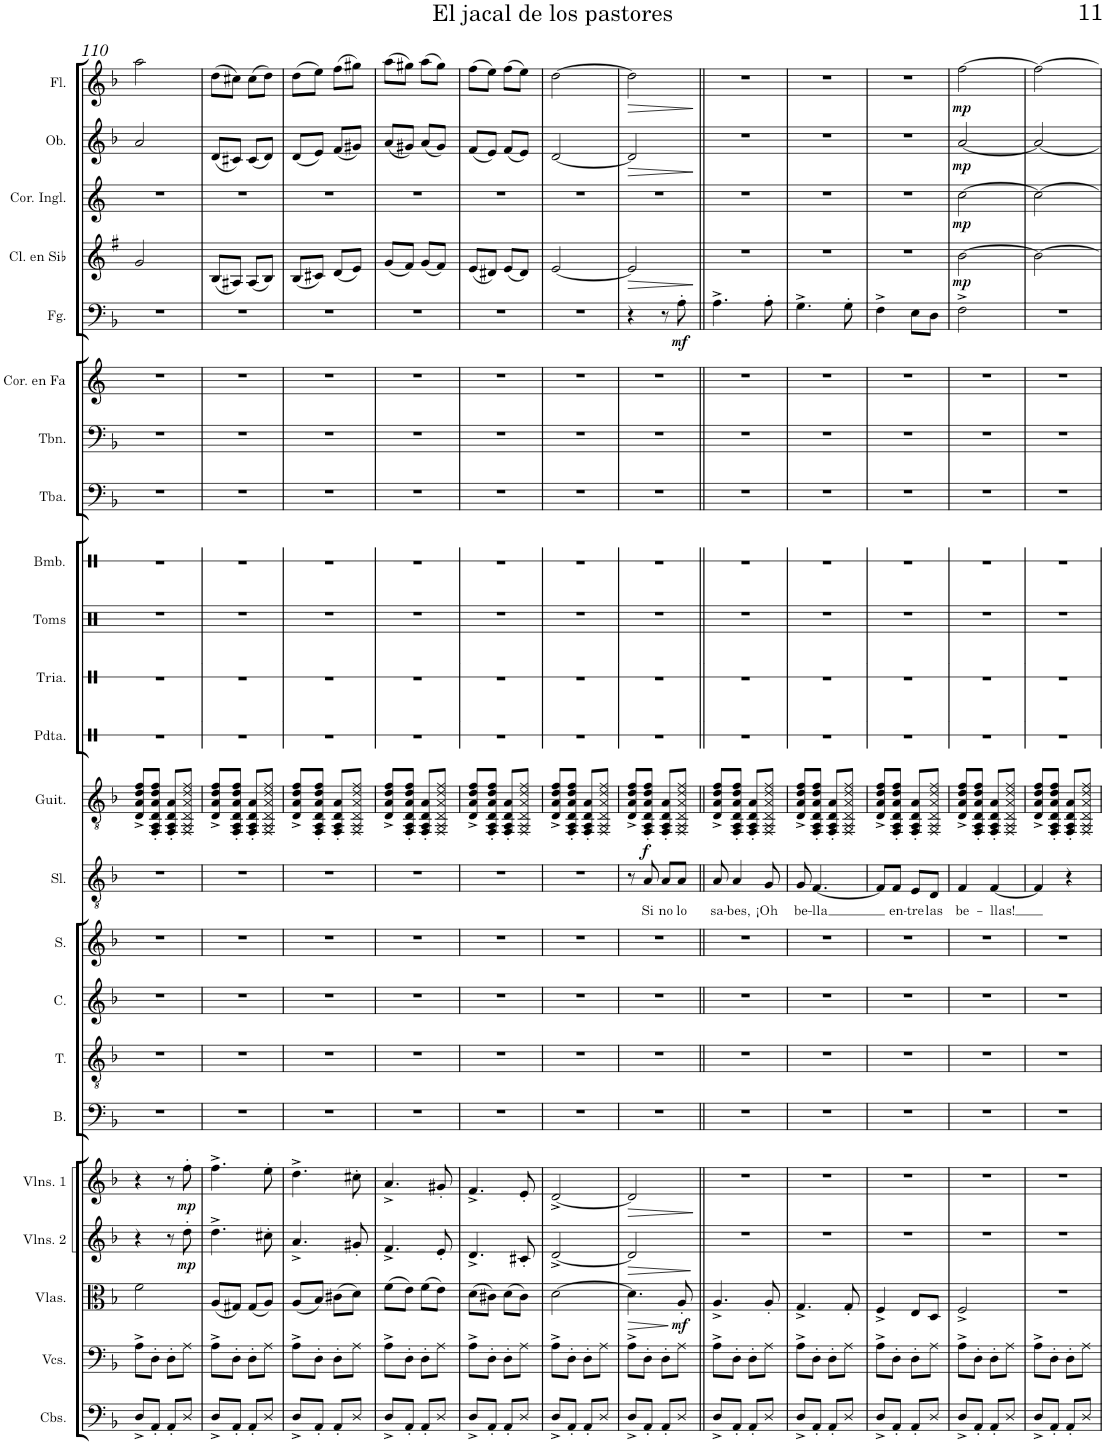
**kern	**kern	**kern	**dynam	**kern	**dynam	**kern	**dynam	**kern	**kern	**kern	**kern	**kern	**text	**dynam	**kern	**kern	**kern	**kern	**kern	**kern	**kern	**kern	**kern	**dynam	**kern	**dynam	**kern	**dynam	**kern	**dynam	**kern	**dynam
*part23	*part22	*part21	*part21	*part20	*part20	*part19	*part19	*part18	*part17	*part16	*part15	*part14	*part14	*part14	*part13	*part12	*part11	*part10	*part9	*part8	*part7	*part6	*part5	*part5	*part4	*part4	*part3	*part3	*part2	*part2	*part1	*part1
*staff23	*staff22	*staff21	*staff21	*staff20	*staff20	*staff19	*staff19	*staff18	*staff17	*staff16	*staff15	*staff14	*staff14	*staff14	*staff13	*staff12	*staff11	*staff10	*staff9	*staff8	*staff7	*staff6	*staff5	*staff5	*staff4	*staff4	*staff3	*staff3	*staff2	*staff2	*staff1	*staff1
*I"Contrabajos	*I"Violonchelos	*I"Violas	*	*I"Violines 2	*	*I"Violines 1	*	*I"Bajo	*I"Tenor	*I"Contralto	*I"Soprano	*I"Solista	*	*	*I"Guitarra	*I"Pandereta	*I"Triángulo	*I"Toms	*I"Bombo	*I"Tuba	*I"Trombón	*I"Trompa en Fa	*I"Fagot	*	*I"Clarinete en Sib	*	*I"Corno inglés	*	*I"Oboe	*	*I"Flauta	*
*I'Cbs.	*I'Vcs.	*I'Vlas.	*	*I'Vlns. 2	*	*I'Vlns. 1	*	*I'B.	*I'T.	*I'C.	*I'S.	*I'Sl.	*	*	*I'Guit.	*I'Pdta.	*	*I'Toms	*I'Bmb.	*I'Tba.	*I'Tbn.	*	*I'Fg.	*	*I'Cl. en Sib	*	*I'Cor. Ingl.	*	*I'Ob.	*	*I'Fl.	*
!!LO:PB:g=z
*clefF4	*clefF4	*clefC3	*	*clefG2	*	*clefG2	*	*clefF4	*clefGv2	*clefG2	*clefG2	*clefGv2	*	*	*clefGv2	*clefX	*clefX	*clefX	*clefX	*clefF4	*clefF4	*clefG2	*clefF4	*	*clefG2	*	*clefG2	*	*clefG2	*	*clefG2	*
*Trd7c12	*	*	*	*	*	*	*	*	*	*	*	*	*	*	*	*	*	*	*	*	*	*Trd4c7	*	*	*Trd1c2	*	*Trd4c7	*	*	*	*	*
*k[b-]	*k[b-]	*k[b-]	*	*k[b-]	*	*k[b-]	*	*k[b-]	*k[b-]	*k[b-]	*k[b-]	*k[b-]	*	*	*k[b-]	*k[]	*k[]	*k[]	*k[]	*k[b-]	*k[b-]	*k[]	*k[b-]	*	*k[f#]	*	*k[]	*	*k[b-]	*	*k[b-]	*
*M2/4	*M2/4	*M2/4	*	*M2/4	*	*M2/4	*	*M2/4	*M2/4	*M2/4	*M2/4	*M2/4	*	*	*M2/4	*M2/4	*M2/4	*M2/4	*M2/4	*M2/4	*M2/4	*M2/4	*M2/4	*	*M2/4	*	*M2/4	*	*M2/4	*	*M2/4	*
=110	=110	=110	=110	=110	=110	=110	=110	=110	=110	=110	=110	=110	=110	=110	=110	=110	=110	=110	=110	=110	=110	=110	=110	=110	=110	=110	=110	=110	=110	=110	=110	=110
8D^/L	8A^\L	2f\	.	4r	.	4r	.	2r	2r	2r	2r	2r	.	.	8D/^ 8A/^ 8d/^ 8f/^L	2r	2r	2r	2r	2r	2r	2r	2r	.	2g/	.	2r	.	2a/	.	2aa\	.
8AA'/J	8D'\J	.	.	.	.	.	.	.	.	.	.	.	.	.	8FF/' 8AA/' 8D/' 8A/' 8d/' 8f/'J	.	.	.	.	.	.	.	.	.	.	.	.	.	.	.	.	.
8AA'/L	8D'\L	.	.	8r	.	8r	.	.	.	.	.	.	.	.	8FF/' 8AA/' 8D/' 8A/'L	.	.	.	.	.	.	.	.	.	.	.	.	.	.	.	.	.
!	!	!	!	!	!LO:DY:b	!	!LO:DY:b	!	!	!	!	!	!	!	!	!	!	!	!	!	!	!	!	!	!	!	!	!	!	!	!	!
8D/J	8A\J	.	.	8dd'\	mp	8ff'\	mp	.	.	.	.	.	.	.	8FF/ 8AA/ 8D/ 8A/ 8d/ 8f/J	.	.	.	.	.	.	.	.	.	.	.	.	.	.	.	.	.
=111	=111	=111	=111	=111	=111	=111	=111	=111	=111	=111	=111	=111	=111	=111	=111	=111	=111	=111	=111	=111	=111	=111	=111	=111	=111	=111	=111	=111	=111	=111	=111	=111
8D^/L	8A^\L	(8A/L	.	4.dd^\	.	4.ff^\	.	2r	2r	2r	2r	2r	.	.	8D/^ 8A/^ 8d/^ 8f/^L	2r	2r	2r	2r	2r	2r	2r	2r	.	(8B/L	.	2r	.	(8d/L	.	(8dd\L	.
8AA'/J	8D'\J	8G#X/J)	.	.	.	.	.	.	.	.	.	.	.	.	8FF/' 8AA/' 8D/' 8A/' 8d/' 8f/'J	.	.	.	.	.	.	.	.	.	8A#X/J)	.	.	.	8c#X/J)	.	8cc#X\J)	.
8AA'/L	8D'\L	(8G#/L	.	.	.	.	.	.	.	.	.	.	.	.	8FF/' 8AA/' 8D/' 8A/'L	.	.	.	.	.	.	.	.	.	(8A#/L	.	.	.	(8c#/L	.	(8cc#\L	.
8D/J	8A\J	8A/J)	.	8cc#X'\	.	8ee'\	.	.	.	.	.	.	.	.	8FF/ 8AA/ 8D/ 8A/ 8d/ 8f/J	.	.	.	.	.	.	.	.	.	8B/J)	.	.	.	8d/J)	.	8dd\J)	.
=112	=112	=112	=112	=112	=112	=112	=112	=112	=112	=112	=112	=112	=112	=112	=112	=112	=112	=112	=112	=112	=112	=112	=112	=112	=112	=112	=112	=112	=112	=112	=112	=112
8D^/L	8A^\L	(8A/L	.	4.a^/	.	4.dd^\	.	2r	2r	2r	2r	2r	.	.	8D/^ 8A/^ 8d/^ 8f/^L	2r	2r	2r	2r	2r	2r	2r	2r	.	(8B/L	.	2r	.	(8d/L	.	(8dd\L	.
8AA'/J	8D'\J	8B-/J)	.	.	.	.	.	.	.	.	.	.	.	.	8FF/' 8AA/' 8D/' 8A/' 8d/' 8f/'J	.	.	.	.	.	.	.	.	.	8c#X/J)	.	.	.	8e/J)	.	8ee\J)	.
8AA'/L	8D'\L	(8c#X\L	.	.	.	.	.	.	.	.	.	.	.	.	8FF/' 8AA/' 8D/' 8A/'L	.	.	.	.	.	.	.	.	.	(8d/L	.	.	.	(8f/L	.	(8ff\L	.
8D/J	8A\J	8d\J)	.	8g#X'/	.	8cc#X'\	.	.	.	.	.	.	.	.	8FF/ 8AA/ 8D/ 8A/ 8d/ 8f/J	.	.	.	.	.	.	.	.	.	8e/J)	.	.	.	8g#X/J)	.	8gg#X\J)	.
=113	=113	=113	=113	=113	=113	=113	=113	=113	=113	=113	=113	=113	=113	=113	=113	=113	=113	=113	=113	=113	=113	=113	=113	=113	=113	=113	=113	=113	=113	=113	=113	=113
8D^/L	8A^\L	(8f\L	.	4.f^/	.	4.a^/	.	2r	2r	2r	2r	2r	.	.	8D/^ 8A/^ 8d/^ 8f/^L	2r	2r	2r	2r	2r	2r	2r	2r	.	(8g/L	.	2r	.	(8a/L	.	(8aa\L	.
8AA'/J	8D'\J	8e\J)	.	.	.	.	.	.	.	.	.	.	.	.	8FF/' 8AA/' 8D/' 8A/' 8d/' 8f/'J	.	.	.	.	.	.	.	.	.	8f#/J)	.	.	.	8g#X/J)	.	8gg#X\J)	.
8AA'/L	8D'\L	(8f\L	.	.	.	.	.	.	.	.	.	.	.	.	8FF/' 8AA/' 8D/' 8A/'L	.	.	.	.	.	.	.	.	.	(8g/L	.	.	.	(8a/L	.	(8aa\L	.
8D/J	8A\J	8e\J)	.	8e'/	.	8g#X'/	.	.	.	.	.	.	.	.	8FF/ 8AA/ 8D/ 8A/ 8d/ 8f/J	.	.	.	.	.	.	.	.	.	8f#/J)	.	.	.	8g#/J)	.	8gg#\J)	.
=114	=114	=114	=114	=114	=114	=114	=114	=114	=114	=114	=114	=114	=114	=114	=114	=114	=114	=114	=114	=114	=114	=114	=114	=114	=114	=114	=114	=114	=114	=114	=114	=114
8D^/L	8A^\L	(8d\L	.	4.d^/	.	4.f^/	.	2r	2r	2r	2r	2r	.	.	8D/^ 8A/^ 8d/^ 8f/^L	2r	2r	2r	2r	2r	2r	2r	2r	.	(8e/L	.	2r	.	(8f/L	.	(8ff\L	.
8AA'/J	8D'\J	8c#X\J)	.	.	.	.	.	.	.	.	.	.	.	.	8FF/' 8AA/' 8D/' 8A/' 8d/' 8f/'J	.	.	.	.	.	.	.	.	.	8d#X/J)	.	.	.	8e/J)	.	8ee\J)	.
8AA'/L	8D'\L	(8d\L	.	.	.	.	.	.	.	.	.	.	.	.	8FF/' 8AA/' 8D/' 8A/'L	.	.	.	.	.	.	.	.	.	(8e/L	.	.	.	(8f/L	.	(8ff\L	.
8D/J	8A\J	8c#\J)	.	8c#X'/	.	8e'/	.	.	.	.	.	.	.	.	8FF/ 8AA/ 8D/ 8A/ 8d/ 8f/J	.	.	.	.	.	.	.	.	.	8d#/J)	.	.	.	8e/J)	.	8ee\J)	.
=115	=115	=115	=115	=115	=115	=115	=115	=115	=115	=115	=115	=115	=115	=115	=115	=115	=115	=115	=115	=115	=115	=115	=115	=115	=115	=115	=115	=115	=115	=115	=115	=115
8D^/L	8A^\L	[2d\	.	[2d^/	.	[2d^/	.	2r	2r	2r	2r	2r	.	.	8D/^ 8A/^ 8d/^ 8f/^L	2r	2r	2r	2r	2r	2r	2r	2r	.	[2e/	.	2r	.	[2d/	.	[2dd\	.
8AA'/J	8D'\J	.	.	.	.	.	.	.	.	.	.	.	.	.	8FF/' 8AA/' 8D/' 8A/' 8d/' 8f/'J	.	.	.	.	.	.	.	.	.	.	.	.	.	.	.	.	.
8AA'/L	8D'\L	.	.	.	.	.	.	.	.	.	.	.	.	.	8FF/' 8AA/' 8D/' 8A/'L	.	.	.	.	.	.	.	.	.	.	.	.	.	.	.	.	.
8D/J	8A\J	.	.	.	.	.	.	.	.	.	.	.	.	.	8FF/ 8AA/ 8D/ 8A/ 8d/ 8f/J	.	.	.	.	.	.	.	.	.	.	.	.	.	.	.	.	.
=116	=116	=116	=116	=116	=116	=116	=116	=116	=116	=116	=116	=116	=116	=116	=116	=116	=116	=116	=116	=116	=116	=116	=116	=116	=116	=116	=116	=116	=116	=116	=116	=116
!	!	!	!LO:HP:b	!	!LO:HP:b	!	!LO:HP:b	!	!	!	!	!	!	!	!	!	!	!	!	!	!	!	!	!	!	!LO:HP:b	!	!	!	!LO:HP:b	!	!LO:HP:b
8D^/L	8A^\L	4.d\]	>	2d/]	>	2d/]	>	2r	2r	2r	2r	8r	.	.	8D/^ 8A/^ 8d/^ 8f/^L	2r	2r	2r	2r	2r	2r	2r	4r	.	2e/]	>	2r	.	2d/]	>	2dd\]	>
!	!	!	!	!	!	!	!	!	!	!	!	!	!LO:LY:b	!LO:DY:a	!	!	!	!	!	!	!	!	!	!	!	!	!	!	!	!	!	!
8AA'/J	8D'\J	.	.	.	.	.	.	.	.	.	.	8A/	Si	f	8FF/' 8AA/' 8D/' 8A/' 8d/' 8f/'J	.	.	.	.	.	.	.	.	.	.	.	.	.	.	.	.	.
!	!	!	!	!	!	!	!	!	!	!	!	!	!LO:LY:b	!	!	!	!	!	!	!	!	!	!	!	!	!	!	!	!	!	!	!
8AA'/L	8D'\L	.	.	.	.	.	.	.	.	.	.	8A/L	no	.	8FF/' 8AA/' 8D/' 8A/'L	.	.	.	.	.	.	.	8r	.	.	.	.	.	.	.	.	.
!	!	!	!LO:DY:n=1:b	!	!	!	!	!	!	!	!	!	!LO:LY:b	!	!	!	!	!	!	!	!	!	!	!LO:DY:b	!	!	!	!	!	!	!	!
8D/J	8A\J	8A'/	] mf	.	.	.	.	.	.	.	.	8A/J	lo	.	8FF/ 8AA/ 8D/ 8A/ 8d/ 8f/J	.	.	.	.	.	.	.	8A'\	mf	.	.	.	.	.	.	.	.
.	.	.	.	.	]	.	]	.	.	.	.	.	.	.	.	.	.	.	.	.	.	.	.	.	.	]	.	.	.	]	.	]
=117||	=117||	=117||	=117||	=117||	=117||	=117||	=117||	=117||	=117||	=117||	=117||	=117||	=117||	=117||	=117||	=117||	=117||	=117||	=117||	=117||	=117||	=117||	=117||	=117||	=117||	=117||	=117||	=117||	=117||	=117||	=117||	=117||
!	!	!	!	!	!	!	!	!	!	!	!	!	!LO:LY:b	!	!	!	!	!	!	!	!	!	!	!	!	!	!	!	!	!	!	!
8D^/L	8A^\L	4.A^/	.	2r	.	2r	.	2r	2r	2r	2r	8A/	sa-	.	8D/^ 8A/^ 8d/^ 8f/^L	2r	2r	2r	2r	2r	2r	2r	4.A^\	.	2r	.	2r	.	2r	.	2r	.
!	!	!	!	!	!	!	!	!	!	!	!	!	!LO:LY:b	!	!	!	!	!	!	!	!	!	!	!	!	!	!	!	!	!	!	!
8AA'/J	8D'\J	.	.	.	.	.	.	.	.	.	.	4A/	-bes,	.	8FF/' 8AA/' 8D/' 8A/' 8d/' 8f/'J	.	.	.	.	.	.	.	.	.	.	.	.	.	.	.	.	.
8AA'/L	8D'\L	.	.	.	.	.	.	.	.	.	.	.	.	.	8FF/' 8AA/' 8D/' 8A/'L	.	.	.	.	.	.	.	.	.	.	.	.	.	.	.	.	.
!	!	!	!	!	!	!	!	!	!	!	!	!	!LO:LY:b	!	!	!	!	!	!	!	!	!	!	!	!	!	!	!	!	!	!	!
8D/J	8A\J	8A'/	.	.	.	.	.	.	.	.	.	8G/	¡Oh	.	8FF/ 8AA/ 8D/ 8A/ 8d/ 8f/J	.	.	.	.	.	.	.	8A'\	.	.	.	.	.	.	.	.	.
=118	=118	=118	=118	=118	=118	=118	=118	=118	=118	=118	=118	=118	=118	=118	=118	=118	=118	=118	=118	=118	=118	=118	=118	=118	=118	=118	=118	=118	=118	=118	=118	=118
!	!	!	!	!	!	!	!	!	!	!	!	!	!LO:LY:b	!	!	!	!	!	!	!	!	!	!	!	!	!	!	!	!	!	!	!
8D^/L	8A^\L	4.G^/	.	2r	.	2r	.	2r	2r	2r	2r	8G/	be-	.	8D/^ 8A/^ 8d/^ 8f/^L	2r	2r	2r	2r	2r	2r	2r	4.G^\	.	2r	.	2r	.	2r	.	2r	.
!	!	!	!	!	!	!	!	!	!	!	!	!	!LO:LY:b	!	!	!	!	!	!	!	!	!	!	!	!	!	!	!	!	!	!	!
8AA'/J	8D'\J	.	.	.	.	.	.	.	.	.	.	[4.F/	-lla	.	8FF/' 8AA/' 8D/' 8A/' 8d/' 8f/'J	.	.	.	.	.	.	.	.	.	.	.	.	.	.	.	.	.
8AA'/L	8D'\L	.	.	.	.	.	.	.	.	.	.	.	.	.	8FF/' 8AA/' 8D/' 8A/'L	.	.	.	.	.	.	.	.	.	.	.	.	.	.	.	.	.
8D/J	8A\J	8G'/	.	.	.	.	.	.	.	.	.	.	.	.	8FF/ 8AA/ 8D/ 8A/ 8d/ 8f/J	.	.	.	.	.	.	.	8G'\	.	.	.	.	.	.	.	.	.
=119	=119	=119	=119	=119	=119	=119	=119	=119	=119	=119	=119	=119	=119	=119	=119	=119	=119	=119	=119	=119	=119	=119	=119	=119	=119	=119	=119	=119	=119	=119	=119	=119
8D^/L	8A^\L	4F^/	.	2r	.	2r	.	2r	2r	2r	2r	8F/L]	.	.	8D/^ 8A/^ 8d/^ 8f/^L	2r	2r	2r	2r	2r	2r	2r	4F^\	.	2r	.	2r	.	2r	.	2r	.
!	!	!	!	!	!	!	!	!	!	!	!	!	!LO:LY:b	!	!	!	!	!	!	!	!	!	!	!	!	!	!	!	!	!	!	!
8AA'/J	8D'\J	.	.	.	.	.	.	.	.	.	.	8F/J	en-	.	8FF/' 8AA/' 8D/' 8A/' 8d/' 8f/'J	.	.	.	.	.	.	.	.	.	.	.	.	.	.	.	.	.
!	!	!	!	!	!	!	!	!	!	!	!	!	!LO:LY:b	!	!	!	!	!	!	!	!	!	!	!	!	!	!	!	!	!	!	!
8AA'/L	8D'\L	8E/L	.	.	.	.	.	.	.	.	.	8E/L	-tre	.	8FF/' 8AA/' 8D/' 8A/'L	.	.	.	.	.	.	.	8E\L	.	.	.	.	.	.	.	.	.
!	!	!	!	!	!	!	!	!	!	!	!	!	!LO:LY:b	!	!	!	!	!	!	!	!	!	!	!	!	!	!	!	!	!	!	!
8D/J	8A\J	8D/J	.	.	.	.	.	.	.	.	.	8D/J	las	.	8FF/ 8AA/ 8D/ 8A/ 8d/ 8f/J	.	.	.	.	.	.	.	8D\J	.	.	.	.	.	.	.	.	.
=120	=120	=120	=120	=120	=120	=120	=120	=120	=120	=120	=120	=120	=120	=120	=120	=120	=120	=120	=120	=120	=120	=120	=120	=120	=120	=120	=120	=120	=120	=120	=120	=120
!	!	!	!	!	!	!	!	!	!	!	!	!	!LO:LY:b	!	!	!	!	!	!	!	!	!	!	!	!	!LO:DY:b	!	!LO:DY:b	!	!LO:DY:b	!	!LO:DY:b
8D^/L	8A^\L	2F^/	.	2r	.	2r	.	2r	2r	2r	2r	4F/	be-	.	8D/^ 8A/^ 8d/^ 8f/^L	2r	2r	2r	2r	2r	2r	2r	2F^\	.	[2b\	mp	[2cc\	mp	[2a/	mp	[2ff\	mp
8AA'/J	8D'\J	.	.	.	.	.	.	.	.	.	.	.	.	.	8FF/' 8AA/' 8D/' 8A/' 8d/' 8f/'J	.	.	.	.	.	.	.	.	.	.	.	.	.	.	.	.	.
!	!	!	!	!	!	!	!	!	!	!	!	!	!LO:LY:b	!	!	!	!	!	!	!	!	!	!	!	!	!	!	!	!	!	!	!
8AA'/L	8D'\L	.	.	.	.	.	.	.	.	.	.	[4F/	-llas!	.	8FF/' 8AA/' 8D/' 8A/'L	.	.	.	.	.	.	.	.	.	.	.	.	.	.	.	.	.
8D/J	8A\J	.	.	.	.	.	.	.	.	.	.	.	.	.	8FF/ 8AA/ 8D/ 8A/ 8d/ 8f/J	.	.	.	.	.	.	.	.	.	.	.	.	.	.	.	.	.
=121	=121	=121	=121	=121	=121	=121	=121	=121	=121	=121	=121	=121	=121	=121	=121	=121	=121	=121	=121	=121	=121	=121	=121	=121	=121	=121	=121	=121	=121	=121	=121	=121
8D^/L	8A^\L	2r	.	2r	.	2r	.	2r	2r	2r	2r	4F/]	.	.	8D/^ 8A/^ 8d/^ 8f/^L	2r	2r	2r	2r	2r	2r	2r	2r	.	2b\_	.	2cc\_	.	2a/_	.	2ff\_	.
8AA'/J	8D'\J	.	.	.	.	.	.	.	.	.	.	.	.	.	8FF/' 8AA/' 8D/' 8A/' 8d/' 8f/'J	.	.	.	.	.	.	.	.	.	.	.	.	.	.	.	.	.
8AA'/L	8D'\L	.	.	.	.	.	.	.	.	.	.	4r	.	.	8FF/' 8AA/' 8D/' 8A/'L	.	.	.	.	.	.	.	.	.	.	.	.	.	.	.	.	.
8D/J	8A\J	.	.	.	.	.	.	.	.	.	.	.	.	.	8FF/ 8AA/ 8D/ 8A/ 8d/ 8f/J	.	.	.	.	.	.	.	.	.	.	.	.	.	.	.	.	.
=	=	=	=	=	=	=	=	=	=	=	=	=	=	=	=	=	=	=	=	=	=	=	=	=	=	=	=	=	=	=	=	=
*-	*-	*-	*-	*-	*-	*-	*-	*-	*-	*-	*-	*-	*-	*-	*-	*-	*-	*-	*-	*-	*-	*-	*-	*-	*-	*-	*-	*-	*-	*-	*-	*-
